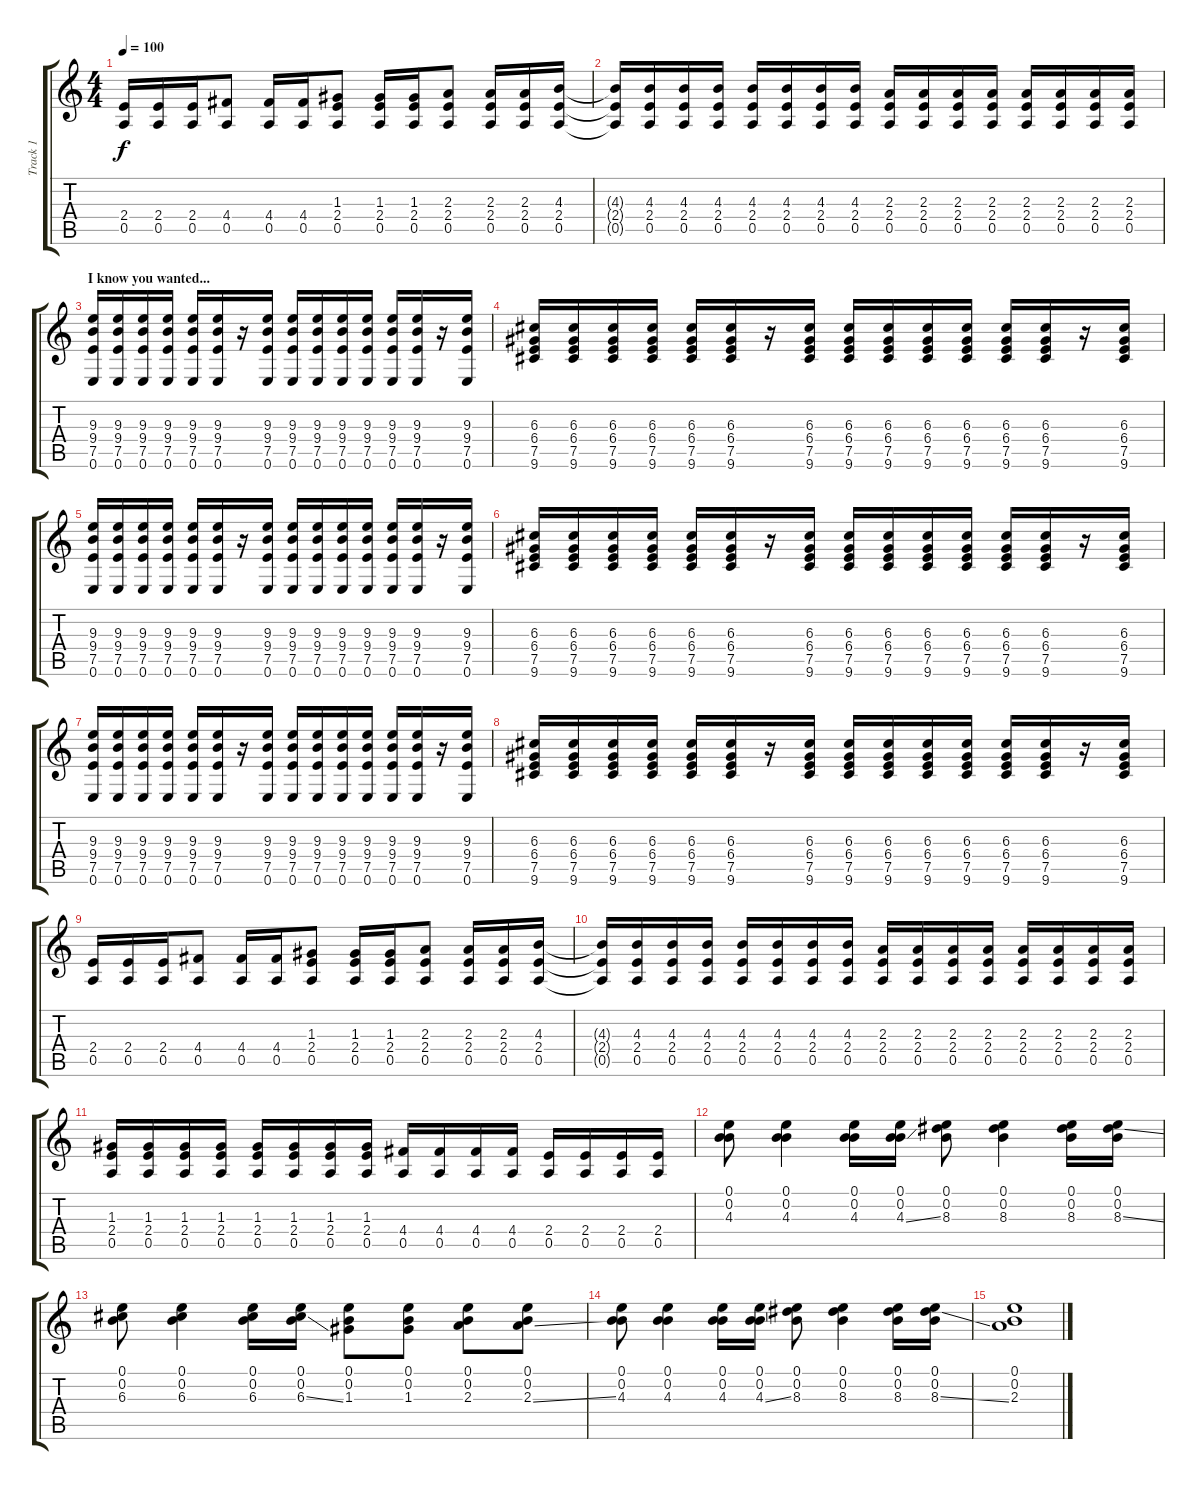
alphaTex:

\track ("Track 1" "Track 1") {instrument electricguitarmuted}
\staff {score tabs}
\tuning (E4 B3 G3 D3 A2 E2) {hide}
\ts (4 4)
\tempo 100
\clef g2
\ks c
(2.4 0.5).16{dy f} (2.4 0.5).16 (2.4 0.5).16 (4.4 0.5).8 (4.4 0.5).16 (4.4 0.5).16 (1.3 2.4 0.5).8 (1.3 2.4 0.5).16 (1.3 2.4 0.5).16 (2.3 2.4 0.5).8 (2.3 2.4 0.5).16 (2.3 2.4 0.5).16 (4.3 2.4 0.5).16 |
(4.3{t} 2.4{t} 0.5{t}).16 (4.3 2.4 0.5).16 (4.3 2.4 0.5).16 (4.3 2.4 0.5).16 (4.3 2.4 0.5).16 (4.3 2.4 0.5).16 (4.3 2.4 0.5).16 (4.3 2.4 0.5).16 (2.3 2.4 0.5).16 (2.3 2.4 0.5).16 (2.3 2.4 0.5).16 (2.3 2.4 0.5).16 (2.3 2.4 0.5).16 (2.3 2.4 0.5).16 (2.3 2.4 0.5).16 (2.3 2.4 0.5).16 |
\section ("" "I know you wanted...")
(9.3 9.4 7.5 0.6).16 (9.3 9.4 7.5 0.6).16 (9.3 9.4 7.5 0.6).16 (9.3 9.4 7.5 0.6).16 (9.3 9.4 7.5 0.6).16 (9.3 9.4 7.5 0.6).16 r.16 (9.3 9.4 7.5 0.6).16 (9.3 9.4 7.5 0.6).16 (9.3 9.4 7.5 0.6).16 (9.3 9.4 7.5 0.6).16 (9.3 9.4 7.5 0.6).16 (9.3 9.4 7.5 0.6).16 (9.3 9.4 7.5 0.6).16 r.16 (9.3 9.4 7.5 0.6).16 |
(6.3 6.4 7.5 9.6).16 (6.3 6.4 7.5 9.6).16 (6.3 6.4 7.5 9.6).16 (6.3 6.4 7.5 9.6).16 (6.3 6.4 7.5 9.6).16 (6.3 6.4 7.5 9.6).16 r.16 (6.3 6.4 7.5 9.6).16 (6.3 6.4 7.5 9.6).16 (6.3 6.4 7.5 9.6).16 (6.3 6.4 7.5 9.6).16 (6.3 6.4 7.5 9.6).16 (6.3 6.4 7.5 9.6).16 (6.3 6.4 7.5 9.6).16 r.16 (6.3 6.4 7.5 9.6).16 |
(9.3 9.4 7.5 0.6).16 (9.3 9.4 7.5 0.6).16 (9.3 9.4 7.5 0.6).16 (9.3 9.4 7.5 0.6).16 (9.3 9.4 7.5 0.6).16 (9.3 9.4 7.5 0.6).16 r.16 (9.3 9.4 7.5 0.6).16 (9.3 9.4 7.5 0.6).16 (9.3 9.4 7.5 0.6).16 (9.3 9.4 7.5 0.6).16 (9.3 9.4 7.5 0.6).16 (9.3 9.4 7.5 0.6).16 (9.3 9.4 7.5 0.6).16 r.16 (9.3 9.4 7.5 0.6).16 |
(6.3 6.4 7.5 9.6).16 (6.3 6.4 7.5 9.6).16 (6.3 6.4 7.5 9.6).16 (6.3 6.4 7.5 9.6).16 (6.3 6.4 7.5 9.6).16 (6.3 6.4 7.5 9.6).16 r.16 (6.3 6.4 7.5 9.6).16 (6.3 6.4 7.5 9.6).16 (6.3 6.4 7.5 9.6).16 (6.3 6.4 7.5 9.6).16 (6.3 6.4 7.5 9.6).16 (6.3 6.4 7.5 9.6).16 (6.3 6.4 7.5 9.6).16 r.16 (6.3 6.4 7.5 9.6).16 |
(9.3 9.4 7.5 0.6).16 (9.3 9.4 7.5 0.6).16 (9.3 9.4 7.5 0.6).16 (9.3 9.4 7.5 0.6).16 (9.3 9.4 7.5 0.6).16 (9.3 9.4 7.5 0.6).16 r.16 (9.3 9.4 7.5 0.6).16 (9.3 9.4 7.5 0.6).16 (9.3 9.4 7.5 0.6).16 (9.3 9.4 7.5 0.6).16 (9.3 9.4 7.5 0.6).16 (9.3 9.4 7.5 0.6).16 (9.3 9.4 7.5 0.6).16 r.16 (9.3 9.4 7.5 0.6).16 |
(6.3 6.4 7.5 9.6).16 (6.3 6.4 7.5 9.6).16 (6.3 6.4 7.5 9.6).16 (6.3 6.4 7.5 9.6).16 (6.3 6.4 7.5 9.6).16 (6.3 6.4 7.5 9.6).16 r.16 (6.3 6.4 7.5 9.6).16 (6.3 6.4 7.5 9.6).16 (6.3 6.4 7.5 9.6).16 (6.3 6.4 7.5 9.6).16 (6.3 6.4 7.5 9.6).16 (6.3 6.4 7.5 9.6).16 (6.3 6.4 7.5 9.6).16 r.16 (6.3 6.4 7.5 9.6).16 |
(2.4 0.5).16 (2.4 0.5).16 (2.4 0.5).16 (4.4 0.5).8 (4.4 0.5).16 (4.4 0.5).16 (1.3 2.4 0.5).8 (1.3 2.4 0.5).16 (1.3 2.4 0.5).16 (2.3 2.4 0.5).8 (2.3 2.4 0.5).16 (2.3 2.4 0.5).16 (4.3 2.4 0.5).16 |
(4.3{t} 2.4{t} 0.5{t}).16 (4.3 2.4 0.5).16 (4.3 2.4 0.5).16 (4.3 2.4 0.5).16 (4.3 2.4 0.5).16 (4.3 2.4 0.5).16 (4.3 2.4 0.5).16 (4.3 2.4 0.5).16 (2.3 2.4 0.5).16 (2.3 2.4 0.5).16 (2.3 2.4 0.5).16 (2.3 2.4 0.5).16 (2.3 2.4 0.5).16 (2.3 2.4 0.5).16 (2.3 2.4 0.5).16 (2.3 2.4 0.5).16 |
(1.3 2.4 0.5).16 (1.3 2.4 0.5).16 (1.3 2.4 0.5).16 (1.3 2.4 0.5).16 (1.3 2.4 0.5).16 (1.3 2.4 0.5).16 (1.3 2.4 0.5).16 (1.3 2.4 0.5).16 (4.4 0.5).16 (4.4 0.5).16 (4.4 0.5).16 (4.4 0.5).16 (2.4 0.5).16 (2.4 0.5).16 (2.4 0.5).16 (2.4 0.5).16 |
(0.1 0.2 4.3).8 (0.1 0.2 4.3).4 (0.1 0.2 4.3).16 (0.1 0.2 4.3{ss}).16 (0.1 0.2 8.3).8 (0.1 0.2 8.3).4 (0.1 0.2 8.3).16 (0.1 0.2 8.3{ss}).16 |
(0.1 0.2 6.3).8 (0.1 0.2 6.3).4 (0.1 0.2 6.3).16 (0.1 0.2 6.3{ss}).16 (0.1 0.2 1.3).8 (0.1 0.2 1.3).8 (0.1 0.2 2.3).8 (0.1 0.2 2.3{ss}).8 |
(0.1 0.2 4.3).8 (0.1 0.2 4.3).4 (0.1 0.2 4.3).16 (0.1 0.2 4.3{ss}).16 (0.1 0.2 8.3).8 (0.1 0.2 8.3).4 (0.1 0.2 8.3).16 (0.1 0.2 8.3{ss}).16 |
(0.1 0.2 2.3).1
